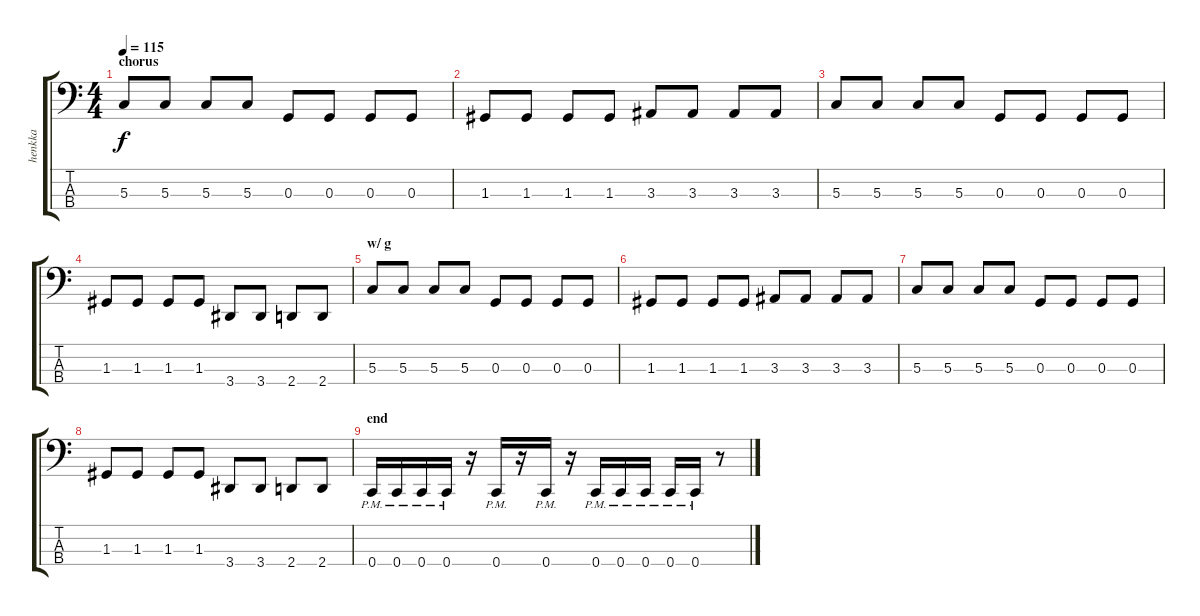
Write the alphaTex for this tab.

\track ("henkka" "henkka") {instrument electricbasspick}
\staff {score tabs}
\tuning (F2 C2 G1 C1) {hide}
\ts (4 4)
\section ("" "chorus")
\tempo 115
\clef f4
\ks c
5.3.8{dy f} 5.3.8 5.3.8 5.3.8 0.3.8 0.3.8 0.3.8 0.3.8 |
1.3.8 1.3.8 1.3.8 1.3.8 3.3.8 3.3.8 3.3.8 3.3.8 |
5.3.8 5.3.8 5.3.8 5.3.8 0.3.8 0.3.8 0.3.8 0.3.8 |
1.3.8 1.3.8 1.3.8 1.3.8 3.4.8 3.4.8 2.4.8 2.4.8 |
\section ("" "w/ g")
5.3.8 5.3.8 5.3.8 5.3.8 0.3.8 0.3.8 0.3.8 0.3.8 |
1.3.8 1.3.8 1.3.8 1.3.8 3.3.8 3.3.8 3.3.8 3.3.8 |
5.3.8 5.3.8 5.3.8 5.3.8 0.3.8 0.3.8 0.3.8 0.3.8 |
1.3.8 1.3.8 1.3.8 1.3.8 3.4.8 3.4.8 2.4.8 2.4.8 |
\section ("" "end")
0.4{pm}.16 0.4{pm}.16 0.4{pm}.16 0.4{pm}.16 r.16 0.4{pm}.16 r.16 0.4{pm}.16 r.16 0.4{pm}.16 0.4{pm}.16 0.4{pm}.16 0.4{pm}.16 0.4{pm}.16 r.8
